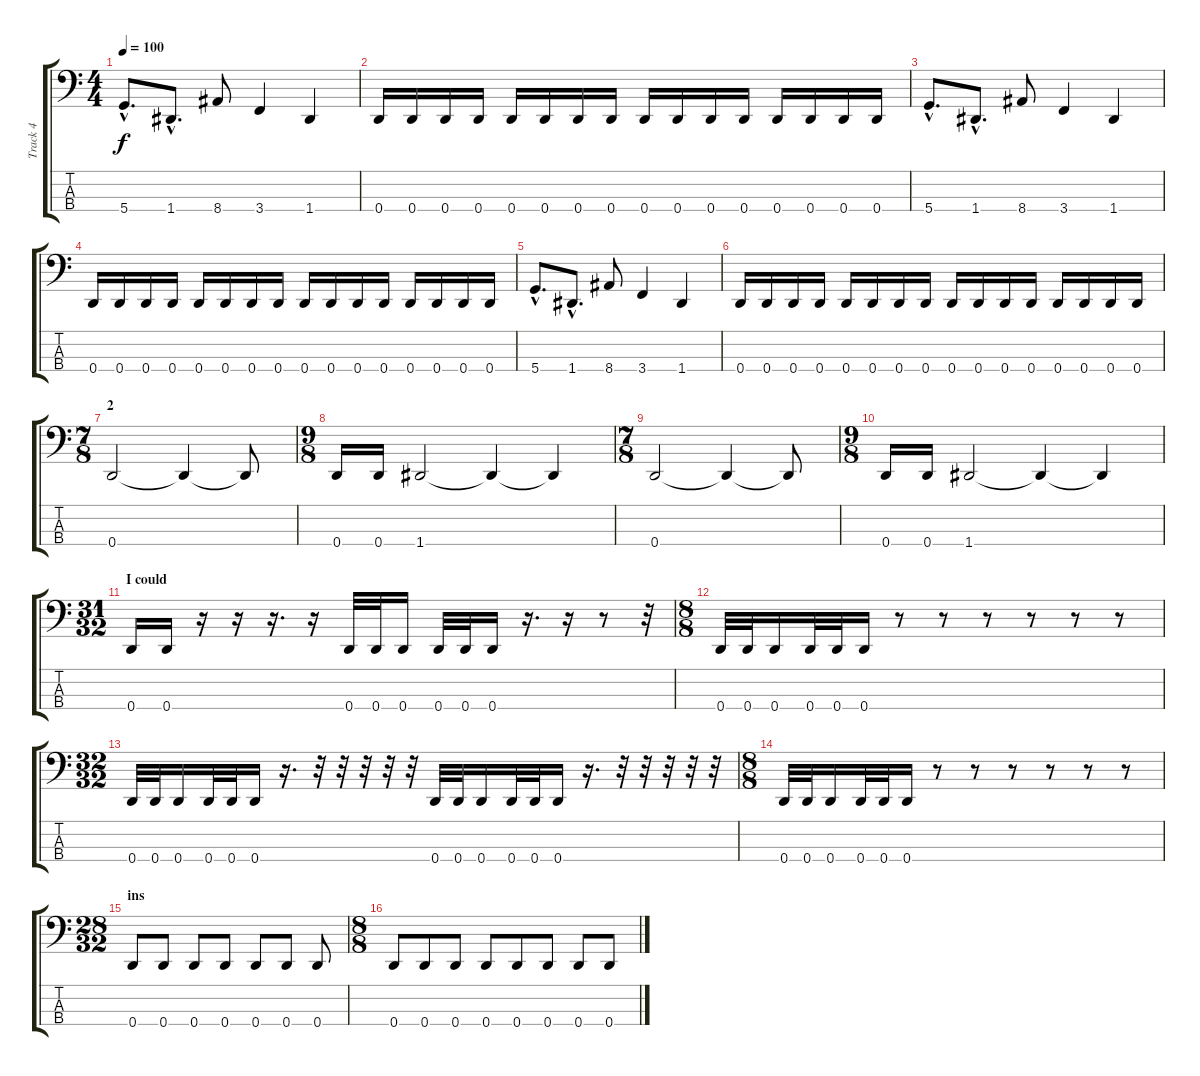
\track ("Track 4" "Track 4") {instrument electricbassfinger}
\staff {score tabs}
\tuning (F2 C2 G1 D1) {hide}
\ts (4 4)
\tempo 100
\clef f4
\ks c
5.4{hac}.8{d dy f} 1.4{hac}.8{d} 8.4.8 3.4.4 1.4.4 |
0.4.16 0.4.16 0.4.16 0.4.16 0.4.16 0.4.16 0.4.16 0.4.16 0.4.16 0.4.16 0.4.16 0.4.16 0.4.16 0.4.16 0.4.16 0.4.16 |
5.4{hac}.8{d} 1.4{hac}.8{d} 8.4.8 3.4.4 1.4.4 |
0.4.16 0.4.16 0.4.16 0.4.16 0.4.16 0.4.16 0.4.16 0.4.16 0.4.16 0.4.16 0.4.16 0.4.16 0.4.16 0.4.16 0.4.16 0.4.16 |
5.4{hac}.8{d} 1.4{hac}.8{d} 8.4.8 3.4.4 1.4.4 |
0.4.16 0.4.16 0.4.16 0.4.16 0.4.16 0.4.16 0.4.16 0.4.16 0.4.16 0.4.16 0.4.16 0.4.16 0.4.16 0.4.16 0.4.16 0.4.16 |
\ts (7 8)
\section ("" "2")
0.4.2 0.4{t}.4 0.4{t}.8 |
\ts (9 8)
0.4.16 0.4.16 1.4.2 1.4{t}.4 1.4{t}.4 |
\ts (7 8)
0.4.2 0.4{t}.4 0.4{t}.8 |
\ts (9 8)
0.4.16 0.4.16 1.4.2 1.4{t}.4 1.4{t}.4 |
\ts (31 32)
\section ("" "I could")
0.4.16 0.4.16 r.16 r.16 r.16{d} r.16 0.4.32 0.4.32 0.4.16 0.4.32 0.4.32 0.4.16 r.16{d} r.16 r.8 r.32 |
\ts (8 8)
0.4.32 0.4.32 0.4.16 0.4.32 0.4.32 0.4.16 r.8 r.8 r.8 r.8 r.8 r.8 |
\ts (32 32)
0.4.32 0.4.32 0.4.16 0.4.32 0.4.32 0.4.16 r.16{d} r.32 r.32 r.32 r.32 r.32 0.4.32 0.4.32 0.4.16 0.4.32 0.4.32 0.4.16 r.16{d} r.32 r.32 r.32 r.32 r.32 |
\ts (8 8)
0.4.32 0.4.32 0.4.16 0.4.32 0.4.32 0.4.16 r.8 r.8 r.8 r.8 r.8 r.8 |
\ts (28 32)
\section ("" "ins")
0.4.8 0.4.8 0.4.8 0.4.8 0.4.8 0.4.8 0.4.8 |
\ts (8 8)
0.4.8 0.4.8 0.4.8 0.4.8 0.4.8 0.4.8 0.4.8 0.4.8
